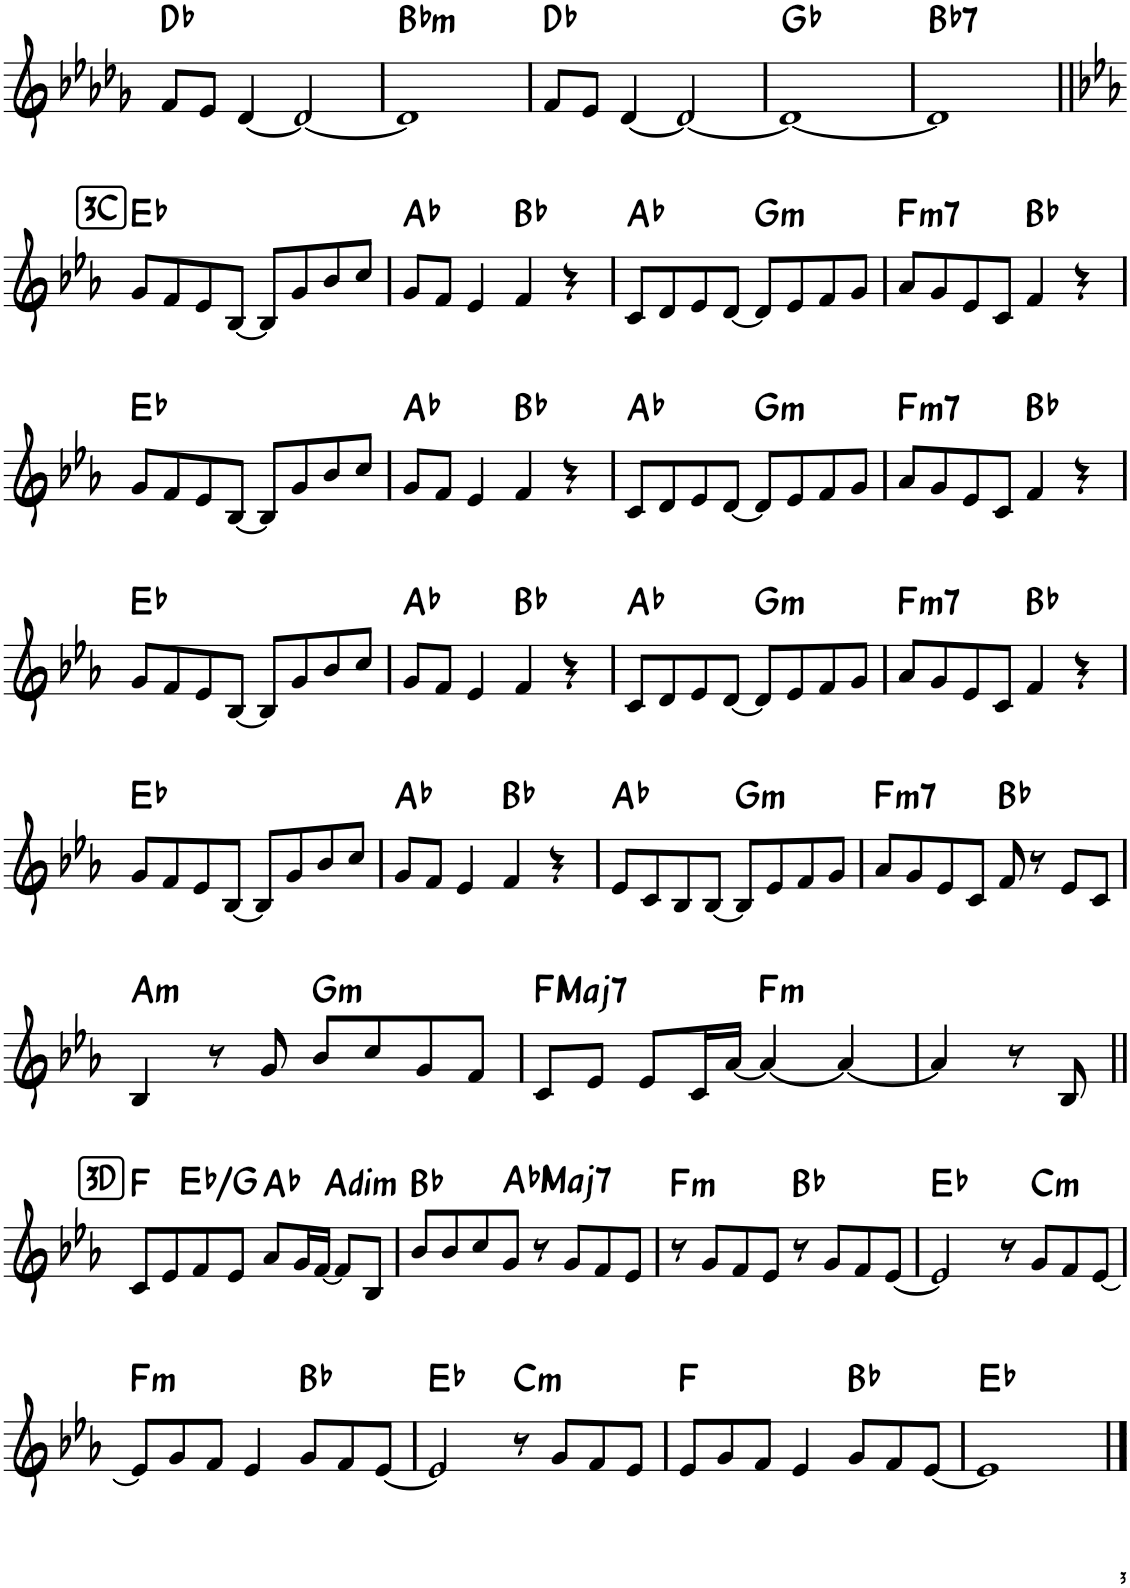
**kern	**harte
*part1	*part1
*staff1	*
*I"Piano	*
*I'Pno.	*
!!LO:PB:g=z
*clefG2	*
*k[b-e-a-d-g-]	*
*M4/4	*
=63	=63
8f/L	Db:maj
8e-/J	.
[4d-/	.
2d-/_	.
=64	=64
!	!LO:H:kt=m
1d-]	Bb:min
=65	=65
8f/L	Db:maj
8e-/J	.
[4d-/	.
2d-/_	.
=66	=66
1d-_	Gb:maj
=67	=67
!	!LO:H:kt=7
1d-]	Bb:7
!!LO:LB:g=z
!!LO:REH:place=s1:a:B:rj:fs=14:t=3C
=68||	=68||
*k[b-e-a-]	*
8g/L	Eb:maj
8f/	.
8e-/	.
[8B-/J	.
8B-/L]	.
8g/	.
8b-/	.
8cc/J	.
=69	=69
8g/L	Ab:maj
8f/J	.
4e-/	.
4f/	Bb:maj
4r	.
=70	=70
8c/L	Ab:maj
8d/	.
8e-/	.
[8d/J	.
!	!LO:H:kt=m
8d/L]	G:min
8e-/	.
8f/	.
8g/J	.
=71	=71
!	!LO:H:kt=m7
8a-/L	F:min7
8g/	.
8e-/	.
8c/J	.
4f/	Bb:maj
4r	.
!!LO:LB:g=z
=72	=72
8g/L	Eb:maj
8f/	.
8e-/	.
[8B-/J	.
8B-/L]	.
8g/	.
8b-/	.
8cc/J	.
=73	=73
8g/L	Ab:maj
8f/J	.
4e-/	.
4f/	Bb:maj
4r	.
=74	=74
8c/L	Ab:maj
8d/	.
8e-/	.
[8d/J	.
!	!LO:H:kt=m
8d/L]	G:min
8e-/	.
8f/	.
8g/J	.
=75	=75
!	!LO:H:kt=m7
8a-/L	F:min7
8g/	.
8e-/	.
8c/J	.
4f/	Bb:maj
4r	.
!!LO:LB:g=z
=76	=76
8g/L	Eb:maj
8f/	.
8e-/	.
[8B-/J	.
8B-/L]	.
8g/	.
8b-/	.
8cc/J	.
=77	=77
8g/L	Ab:maj
8f/J	.
4e-/	.
4f/	Bb:maj
4r	.
=78	=78
8c/L	Ab:maj
8d/	.
8e-/	.
[8d/J	.
!	!LO:H:kt=m
8d/L]	G:min
8e-/	.
8f/	.
8g/J	.
=79	=79
!	!LO:H:kt=m7
8a-/L	F:min7
8g/	.
8e-/	.
8c/J	.
4f/	Bb:maj
4r	.
!!LO:LB:g=z
=80	=80
8g/L	Eb:maj
8f/	.
8e-/	.
[8B-/J	.
8B-/L]	.
8g/	.
8b-/	.
8cc/J	.
=81	=81
8g/L	Ab:maj
8f/J	.
4e-/	.
4f/	Bb:maj
4r	.
=82	=82
8e-/L	Ab:maj
8c/	.
8B-/	.
[8B-/J	.
!	!LO:H:kt=m
8B-/L]	G:min
8e-/	.
8f/	.
8g/J	.
=83	=83
!	!LO:H:kt=m7
8a-/L	F:min7
8g/	.
8e-/	.
8c/J	.
8f/	Bb:maj
8r	.
8e-/L	.
8c/J	.
!!LO:LB:g=z
=84	=84
!	!LO:H:kt=m
4B-/	A:min
8r	.
8g/	.
!	!LO:H:kt=m
8b-/L	G:min
8cc/	.
8g/	.
8f/J	.
=85	=85
!	!LO:H:kt=Maj7
8c/L	F:maj7
8e-/J	.
8e-/L	.
16c/L	.
[16a-/JJ	.
!	!LO:H:kt=m
4a-/_	F:min
4a-/_	.
=86	=86
4a-/]	.
8r	.
8B-/	.
!!LO:LB:g=z
!!LO:REH:place=s1:a:B:rj:fs=14:t=3D
=87||	=87||
8c/L	F:maj
8e-/	.
8f/	Eb:maj/3
8e-/J	.
8a-/L	Ab:maj
16g/L	.
[16f/JJ	.
!	!LO:H:kt=dim
8f/L]	A:dim
8B-/J	.
=88	=88
8b-/L	Bb:maj
8b-/	.
8cc/	.
!	!LO:H:kt=Maj7
8g/J	Ab:maj7
8r	.
8g/L	.
8f/	.
8e-/J	.
=89	=89
!	!LO:H:kt=m
8r	F:min
8g/L	.
8f/	.
8e-/J	.
8r	Bb:maj
8g/L	.
8f/	.
[8e-/J	.
=90	=90
2e-/]	Eb:maj
8r	.
!	!LO:H:kt=m
8g/L	C:min
8f/	.
[8e-/J	.
!!LO:LB:g=z
=91	=91
!	!LO:H:kt=m
8e-/L]	F:min
8g/	.
8f/J	.
4e-/	.
8g/L	Bb:maj
8f/	.
[8e-/J	.
=92	=92
2e-/]	Eb:maj
!	!LO:H:kt=m
8r	C:min
8g/L	.
8f/	.
8e-/J	.
=93	=93
8e-/L	F:maj
8g/	.
8f/J	.
4e-/	.
8g/L	Bb:maj
8f/	.
[8e-/J	.
=94	=94
1e-]	Eb:maj
==	==
*-	*-
